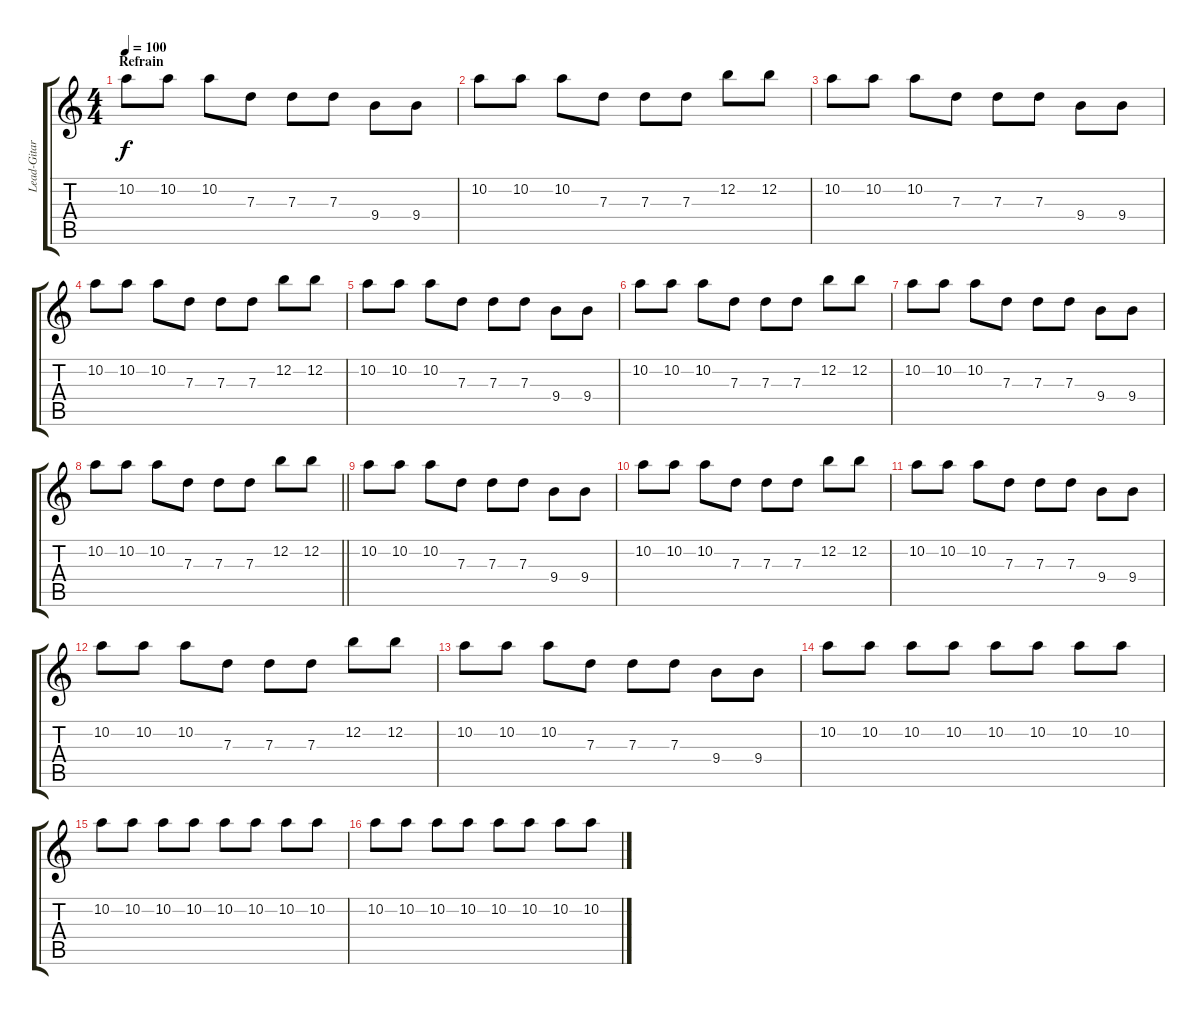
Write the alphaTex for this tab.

\track ("Lead-Gitarre" "Lead-Gitar") {instrument overdrivenguitar}
\staff {score tabs}
\tuning (E4 B3 G3 D3 A2 E2) {hide}
\ts (4 4)
\section ("" "Refrain")
\tempo 100
\clef g2
\ks c
10.2.8{dy f} 10.2.8 10.2.8 7.3.8 7.3.8 7.3.8 9.4.8 9.4.8 |
10.2.8 10.2.8 10.2.8 7.3.8 7.3.8 7.3.8 12.2.8 12.2.8 |
10.2.8 10.2.8 10.2.8 7.3.8 7.3.8 7.3.8 9.4.8 9.4.8 |
10.2.8 10.2.8 10.2.8 7.3.8 7.3.8 7.3.8 12.2.8 12.2.8 |
10.2.8 10.2.8 10.2.8 7.3.8 7.3.8 7.3.8 9.4.8 9.4.8 |
10.2.8 10.2.8 10.2.8 7.3.8 7.3.8 7.3.8 12.2.8 12.2.8 |
10.2.8 10.2.8 10.2.8 7.3.8 7.3.8 7.3.8 9.4.8 9.4.8 |
\barLineRight lightlight
10.2.8 10.2.8 10.2.8 7.3.8 7.3.8 7.3.8 12.2.8 12.2.8 |
10.2.8 10.2.8 10.2.8 7.3.8 7.3.8 7.3.8 9.4.8 9.4.8 |
10.2.8 10.2.8 10.2.8 7.3.8 7.3.8 7.3.8 12.2.8 12.2.8 |
10.2.8 10.2.8 10.2.8 7.3.8 7.3.8 7.3.8 9.4.8 9.4.8 |
10.2.8 10.2.8 10.2.8 7.3.8 7.3.8 7.3.8 12.2.8 12.2.8 |
10.2.8 10.2.8 10.2.8 7.3.8 7.3.8 7.3.8 9.4.8 9.4.8 |
10.2.8 10.2.8 10.2.8 10.2.8 10.2.8 10.2.8 10.2.8 10.2.8 |
10.2.8 10.2.8 10.2.8 10.2.8 10.2.8 10.2.8 10.2.8 10.2.8 |
10.2.8 10.2.8 10.2.8 10.2.8 10.2.8 10.2.8 10.2.8 10.2.8
